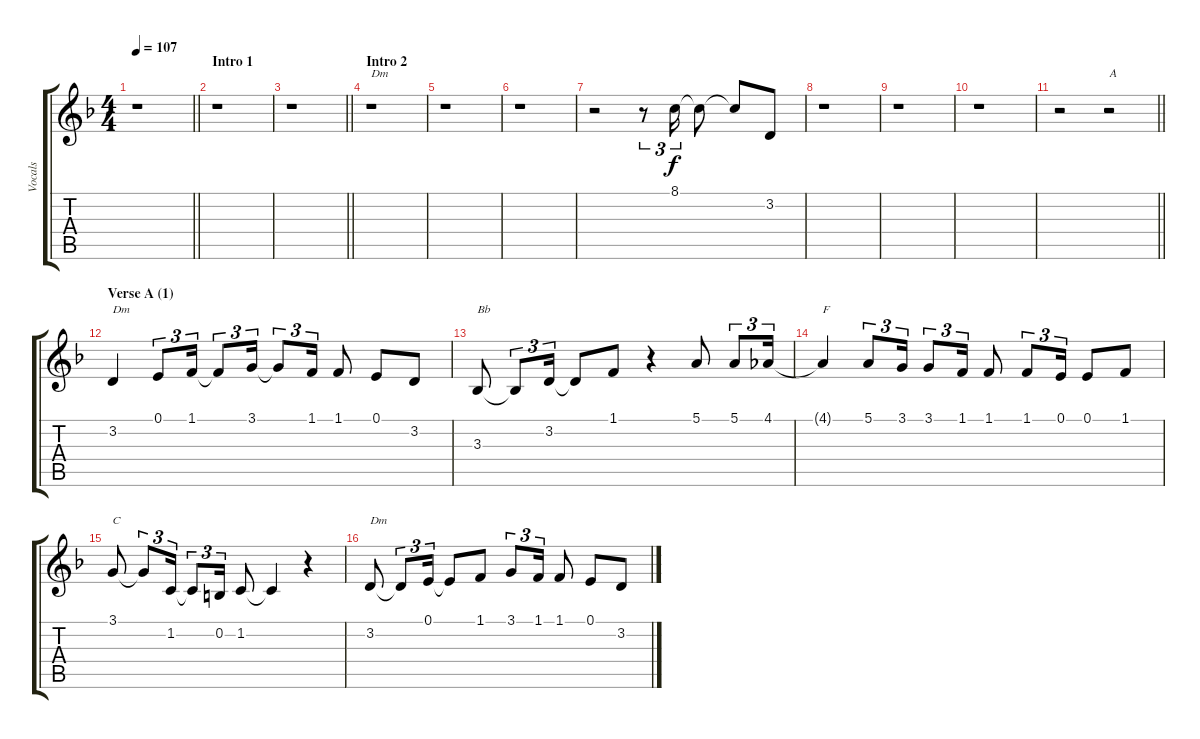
\track ("Vocals" "Vocals") {instrument sopranosax}
\staff {score tabs}
\tuning (E4 B3 G3 D3 A2 E2) {hide}
\ts (4 4)
\tempo 107
\clef g2
\barLineRight lightlight
\ks dminor
r.1{dy f instrument sopranosax} |
\section ("" "Intro 1")
r.1 |
\barLineRight lightlight
r.1 |
\section ("" "Intro 2")
r.1{txt "Dm"} |
r.1 |
r.1 |
r.2 r.8{tu (3 2)} 8.1.16{tu (3 2)} 8.1{t}.8 8.1{t}.8 3.2.8 |
r.1 |
r.1 |
r.1 |
\barLineRight lightlight
r.2 r.2{txt "A"} |
\section ("" "Verse A (1)")
3.2.4{txt "Dm"} 0.1.8{tu (3 2)} 1.1.16{tu (3 2)} 1.1{t}.8{tu (3 2)} 3.1.16{tu (3 2)} 3.1{t}.8{tu (3 2)} 1.1.16{tu (3 2)} 1.1.8 0.1.8 3.2.8 |
3.3.8{txt "Bb"} 3.3{t}.8{tu (3 2)} 3.2.16{tu (3 2)} 3.2{t}.8 1.1.8 r.4 5.1.8 5.1.8{tu (3 2)} 4.1.16{tu (3 2)} |
4.1{t}.4{txt "F"} 5.1.8{tu (3 2)} 3.1.16{tu (3 2)} 3.1.8{tu (3 2)} 1.1.16{tu (3 2)} 1.1.8 1.1.8{tu (3 2)} 0.1.16{tu (3 2)} 0.1.8 1.1.8 |
3.1.8{txt "C"} 3.1{t}.8{tu (3 2)} 1.2.16{tu (3 2)} 1.2{t}.8{tu (3 2)} 0.2.16{tu (3 2)} 1.2.8 1.2{t}.4 r.4 |
3.2.8{txt "Dm"} 3.2{t}.8{tu (3 2)} 0.1.16{tu (3 2)} 0.1{t}.8 1.1.8 3.1.8{tu (3 2)} 1.1.16{tu (3 2)} 1.1.8 0.1.8 3.2.8
